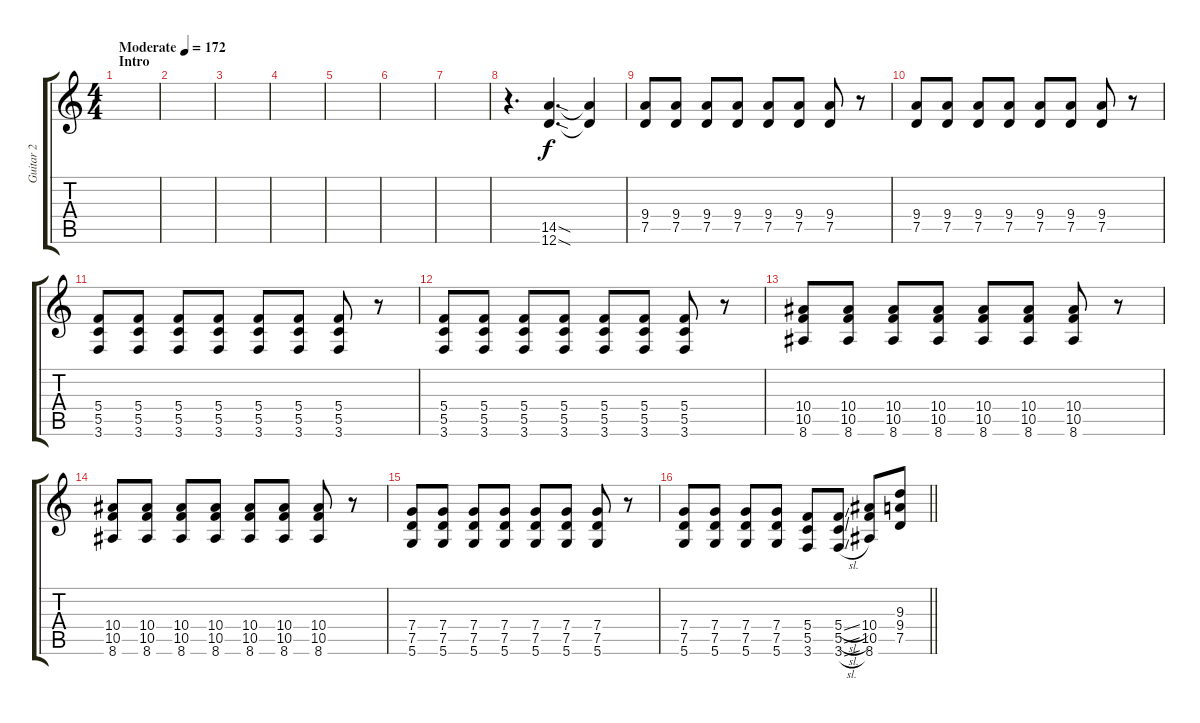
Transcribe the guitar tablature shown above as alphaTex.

\track ("Guitar 2" "Guitar 2") {instrument distortionguitar}
\staff {score tabs}
\tuning (D4 A3 F3 C3 G2 D2) {hide}
\ts (4 4)
\section ("" "Intro")
\tempo (172 "Moderate")
\clef g2
\ks c
|
|
|
|
|
|
|
r.4{d} (14.5{sod} 12.6{sod}).4{d} (14.5{t} 12.6{t}).4 |
(9.4 7.5).8 (9.4 7.5).8 (9.4 7.5).8 (9.4 7.5).8 (9.4 7.5).8 (9.4 7.5).8 (9.4 7.5).8 r.8 |
(9.4 7.5).8 (9.4 7.5).8 (9.4 7.5).8 (9.4 7.5).8 (9.4 7.5).8 (9.4 7.5).8 (9.4 7.5).8 r.8 |
(5.4 5.5 3.6).8 (5.4 5.5 3.6).8 (5.4 5.5 3.6).8 (5.4 5.5 3.6).8 (5.4 5.5 3.6).8 (5.4 5.5 3.6).8 (5.4 5.5 3.6).8 r.8 |
(5.4 5.5 3.6).8 (5.4 5.5 3.6).8 (5.4 5.5 3.6).8 (5.4 5.5 3.6).8 (5.4 5.5 3.6).8 (5.4 5.5 3.6).8 (5.4 5.5 3.6).8 r.8 |
(10.4 10.5 8.6).8 (10.4 10.5 8.6).8 (10.4 10.5 8.6).8 (10.4 10.5 8.6).8 (10.4 10.5 8.6).8 (10.4 10.5 8.6).8 (10.4 10.5 8.6).8 r.8 |
(10.4 10.5 8.6).8 (10.4 10.5 8.6).8 (10.4 10.5 8.6).8 (10.4 10.5 8.6).8 (10.4 10.5 8.6).8 (10.4 10.5 8.6).8 (10.4 10.5 8.6).8 r.8 |
(7.4 7.5 5.6).8 (7.4 7.5 5.6).8 (7.4 7.5 5.6).8 (7.4 7.5 5.6).8 (7.4 7.5 5.6).8 (7.4 7.5 5.6).8 (7.4 7.5 5.6).8 r.8 |
\barLineRight lightlight
(7.4 7.5 5.6).8 (7.4 7.5 5.6).8 (7.4 7.5 5.6).8 (7.4 7.5 5.6).8 (5.4 5.5 3.6).8 (5.4{sl} 5.5{sl} 3.6{sl}).8 (10.4 10.5 8.6).8 (9.3 9.4 7.5).8
